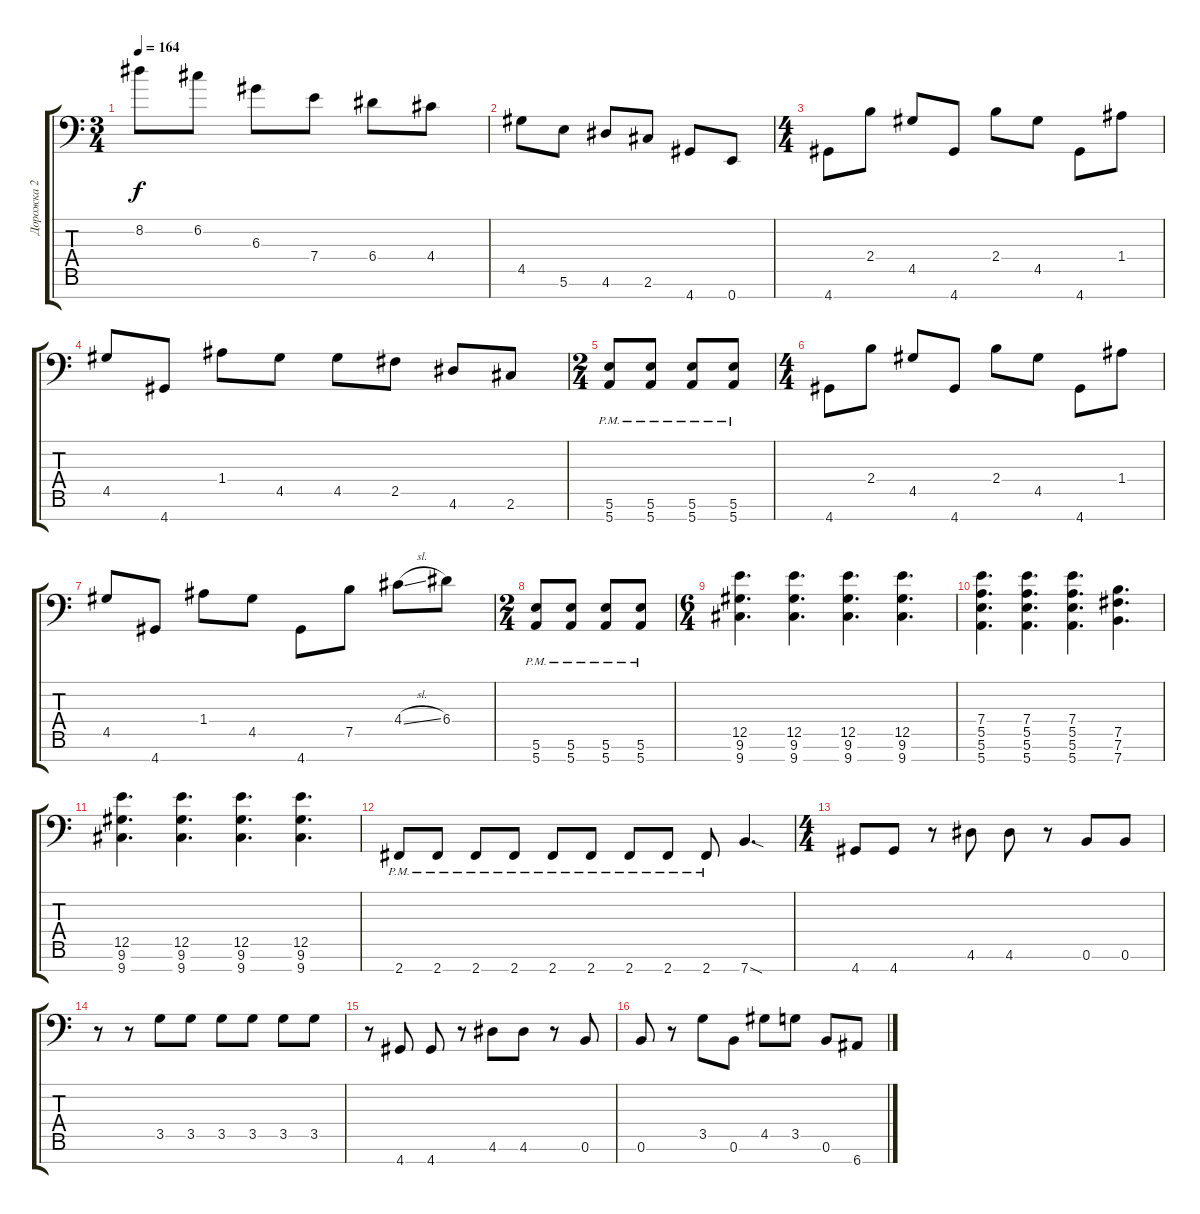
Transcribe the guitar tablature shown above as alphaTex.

\track ("Дорожка 2" "Дорожка 2") {instrument distortionguitar}
\staff {score tabs}
\tuning (B3 G3 D3 A2 E2 B1 E1) {hide}
\ts (3 4)
\tempo 164
\clef f4
\ks c
8.2.8{dy f} 6.2.8 6.3.8 7.4.8 6.4.8 4.4.8 |
4.5.8 5.6.8 4.6.8 2.6.8 4.7.8 0.7.8 |
\ts (4 4)
4.7.8 2.4.8 4.5.8 4.7.8 2.4.8 4.5.8 4.7.8 1.4.8 |
4.5.8 4.7.8 1.4.8 4.5.8 4.5.8 2.5.8 4.6.8 2.6.8 |
\ts (2 4)
(5.6{pm} 5.7{pm}).8 (5.6{pm} 5.7{pm}).8 (5.6{pm} 5.7{pm}).8 (5.6{pm} 5.7{pm}).8 |
\ts (4 4)
4.7.8 2.4.8 4.5.8 4.7.8 2.4.8 4.5.8 4.7.8 1.4.8 |
4.5.8 4.7.8 1.4.8 4.5.8 4.7.8 7.5.8 4.4{sl}.8 6.4.8 |
\ts (2 4)
(5.6{pm} 5.7{pm}).8 (5.6{pm} 5.7{pm}).8 (5.6{pm} 5.7{pm}).8 (5.6{pm} 5.7{pm}).8 |
\ts (6 4)
(12.5 9.6 9.7).4{d} (12.5 9.6 9.7).4{d} (12.5 9.6 9.7).4{d} (12.5 9.6 9.7).4{d} |
(7.4 5.5 5.6 5.7).4{d} (7.4 5.5 5.6 5.7).4{d} (7.4 5.5 5.6 5.7).4{d} (7.5 7.6 7.7).4{d} |
(12.5 9.6 9.7).4{d} (12.5 9.6 9.7).4{d} (12.5 9.6 9.7).4{d} (12.5 9.6 9.7).4{d} |
2.7{pm}.8 2.7{pm}.8 2.7{pm}.8 2.7{pm}.8 2.7{pm}.8 2.7{pm}.8 2.7{pm}.8 2.7{pm}.8 2.7{pm}.8 7.7{sod}.4{d} |
\ts (4 4)
4.7.8 4.7.8 r.8 4.6.8 4.6.8 r.8 0.6.8 0.6.8 |
r.8 r.8 3.5.8 3.5.8 3.5.8 3.5.8 3.5.8 3.5.8 |
r.8 4.7.8 4.7.8 r.8 4.6.8 4.6.8 r.8 0.6.8 |
0.6.8 r.8 3.5.8 0.6.8 4.5.8 3.5.8 0.6.8 6.7.8
